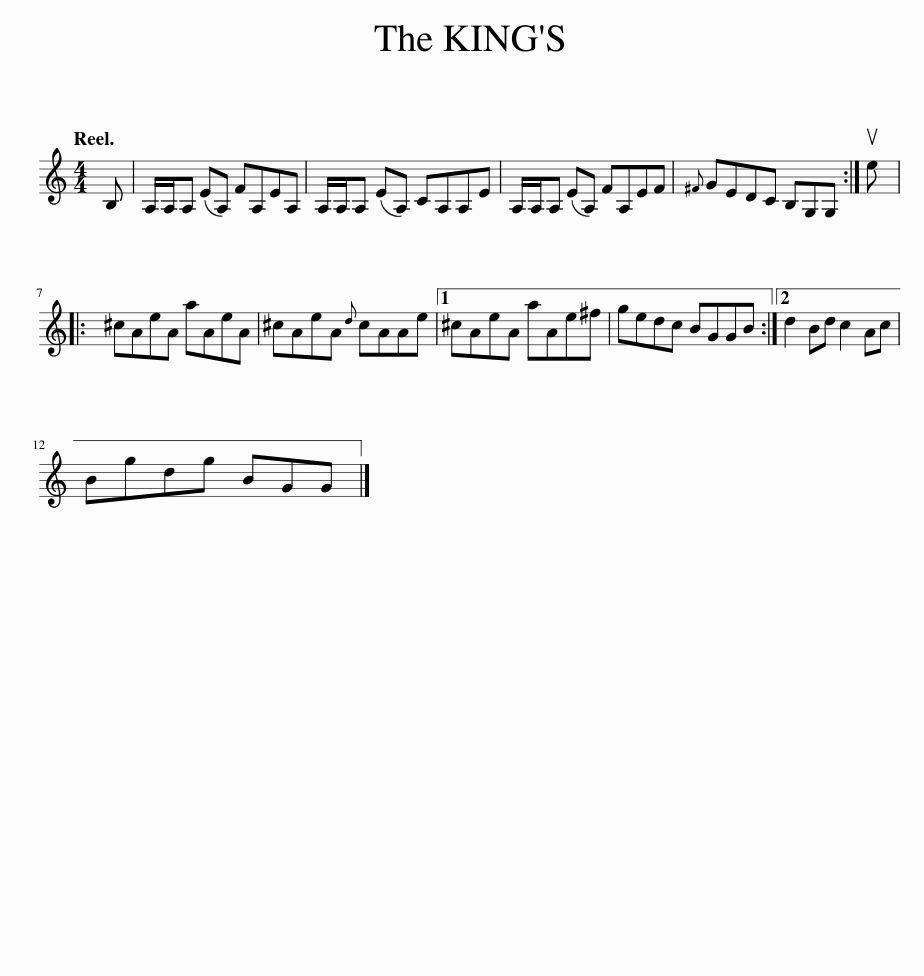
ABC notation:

X:1
L:1/8
Q:1/4=120
M:4/4
I:linebreak $
K:C
V:1 treble
V:1
 B, | A,/A,/A, (EA,) FA,EA, | A,/A,/A, (EA,) CA,A,E | A,/A,/A, (EA,) FA,EF |{^F} GEDC B,G,G, :| %5
 ue |:$ ^cAeA aAeA | ^cAeA{d} cAAe |1 ^cAeA aAe^f | gedc BGGB :|2 %10
 d2 Bd c2 Ac |$ Bgdg BGG |] %12
